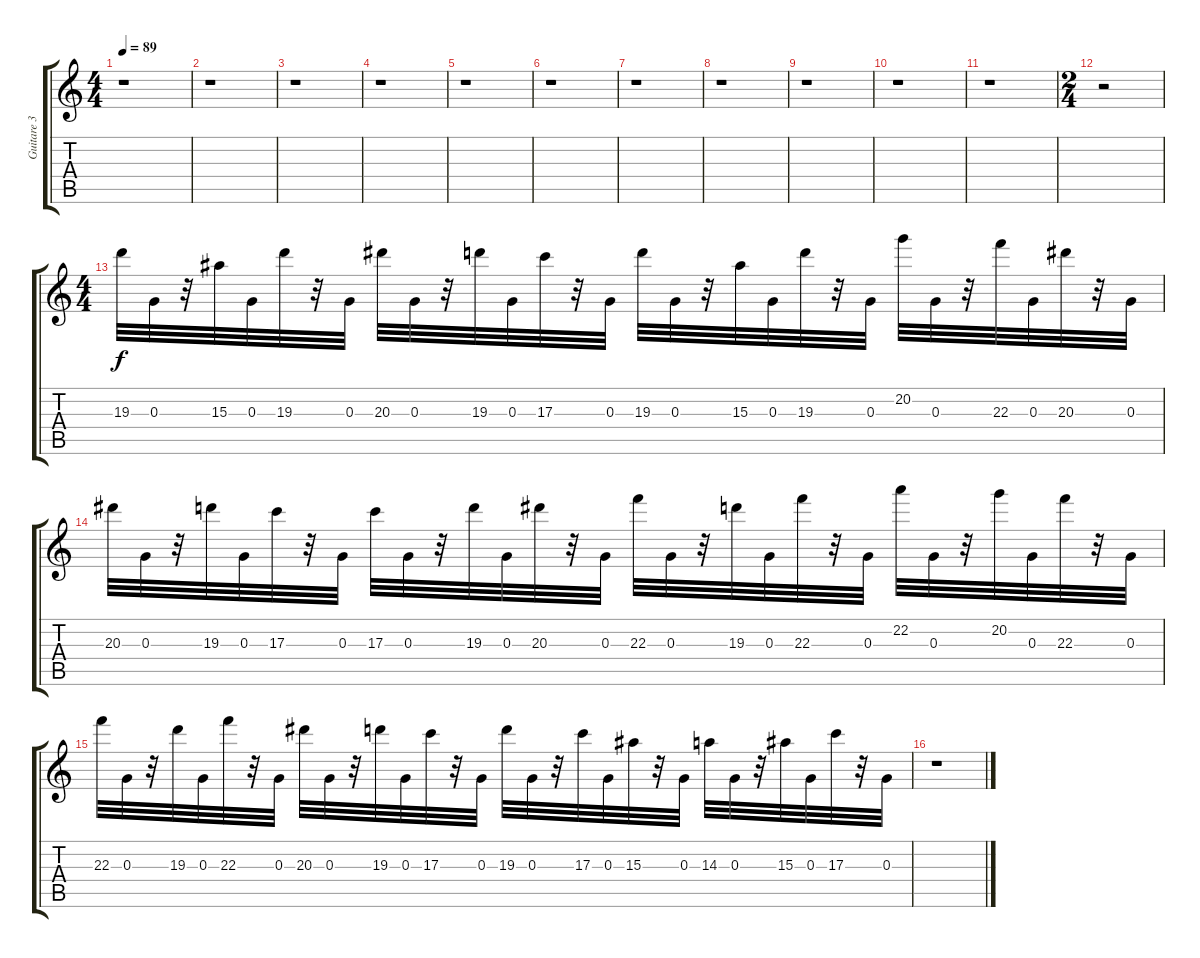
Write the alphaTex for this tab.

\track ("Guitare 3 " "Guitare 3 ") {instrument distortionguitar}
\staff {score tabs}
\tuning (E4 B3 G3 D3 A2 E2) {hide}
\ts (4 4)
\tempo 89
\clef g2
\ks c
r.1{dy f} |
r.1 |
r.1 |
r.1 |
r.1 |
r.1 |
r.1 |
r.1 |
r.1 |
r.1 |
r.1 |
\ts (2 4)
r.2 |
\ts (4 4)
19.3.32 0.3.32 r.32 15.3.32 0.3.32 19.3.32 r.32 0.3.32 20.3.32 0.3.32 r.32 19.3.32 0.3.32 17.3.32 r.32 0.3.32 19.3.32 0.3.32 r.32 15.3.32 0.3.32 19.3.32 r.32 0.3.32 20.2.32 0.3.32 r.32 22.3.32 0.3.32 20.3.32 r.32 0.3.32 |
20.3.32 0.3.32 r.32 19.3.32 0.3.32 17.3.32 r.32 0.3.32 17.3.32 0.3.32 r.32 19.3.32 0.3.32 20.3.32 r.32 0.3.32 22.3.32 0.3.32 r.32 19.3.32 0.3.32 22.3.32 r.32 0.3.32 22.2.32 0.3.32 r.32 20.2.32 0.3.32 22.3.32 r.32 0.3.32 |
22.3.32 0.3.32 r.32 19.3.32 0.3.32 22.3.32 r.32 0.3.32 20.3.32 0.3.32 r.32 19.3.32 0.3.32 17.3.32 r.32 0.3.32 19.3.32 0.3.32 r.32 17.3.32 0.3.32 15.3.32 r.32 0.3.32 14.3.32 0.3.32 r.32 15.3.32 0.3.32 17.3.32 r.32 0.3.32 |
r.1
